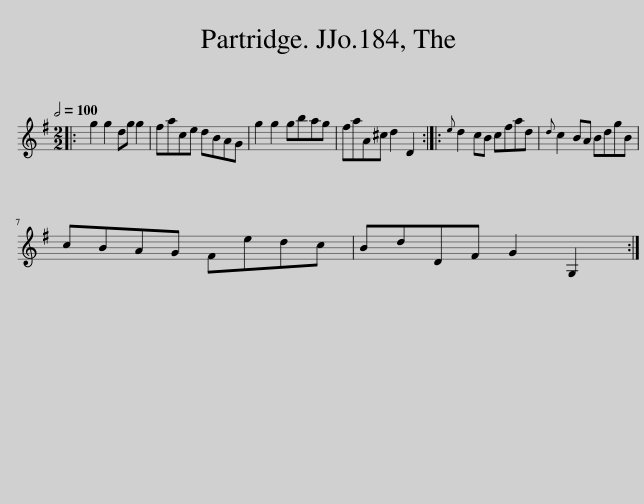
X:1
L:1/8
Q:1/2=100
M:2/2
I:linebreak $
K:G
V:1 treble
V:1
|: g2 g2 dg g2 | face dBAG | g2 g2 gbag | faA^c d2 D2 ::{e} d2 cB cfad | %5
{d} c2 BA BdgB |$ cBAG Fedc | BdDF G2 G,2 :| %8
